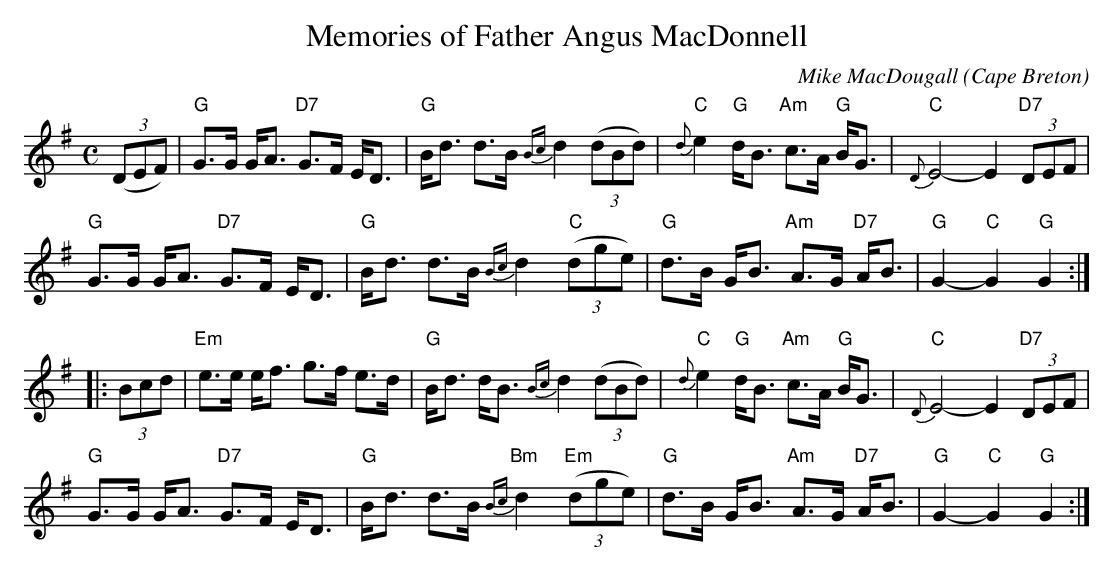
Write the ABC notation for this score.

X:1
T: Memories of Father Angus MacDonnell
C: Mike MacDougall
O: Cape Breton
M: C
L: 1/8
K: G
(3(DEF) |\
"G"G>G G<A "D7"G>F E<D | "G"B<d d>B {Bc}d2 (3(dBd) |\
"C"{d}e2 "G"d<B "Am"c>A "G"B<G | "C"{D}E4- E2 "D7"(3DEF |
"G"G>G G<A "D7"G>F E<D | "G"B<d d>B {Bc}d2 "C"(3(dge) |\
"G"d>B G<B "Am"A>G "D7"A<B | "G"G2-"C"G2 "G"G2 :|
|: (3Bcd |\
"Em"e>e e<f g>f e>d | "G"B<d d<B {Bc}d2 (3(dBd) |\
"C"{d}e2 "G"d<B "Am"c>A "G"B<G | "C"{D}E4- E2 "D7"(3DEF |
"G"G>G G<A "D7"G>F E<D | "G"B<d d>B "Bm"{Bc}d2 "Em"(3(dge) |\
"G"d>B G<B "Am"A>G "D7"A<B | "G"G2-"C"G2 "G"G2 :|
